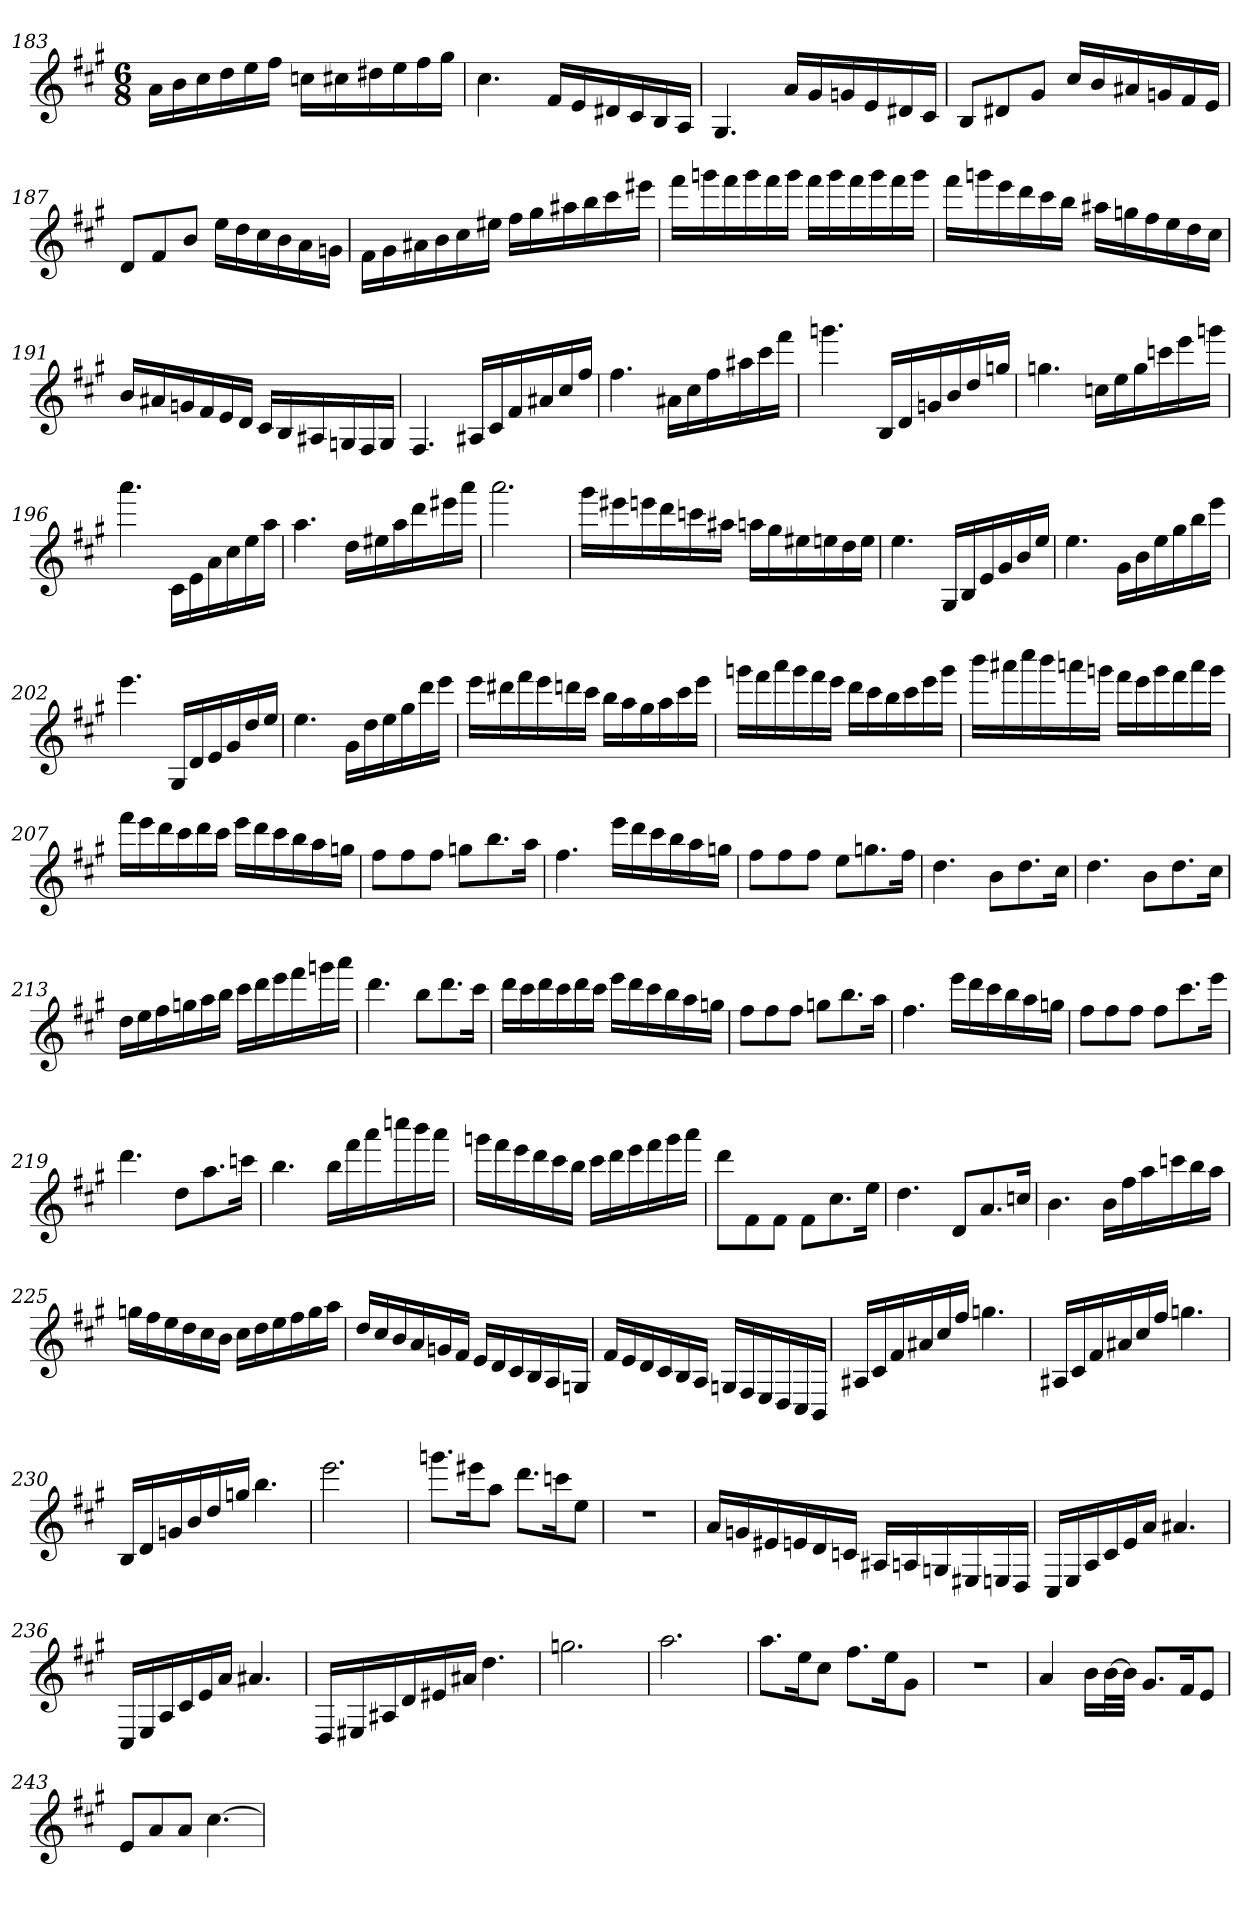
**kern
*part1
*staff1
*clefG2
*k[f#c#g#]
*A:
*M6/8
=183
16a\LL
16b\
16cc#\
16dd\
16ee\
16ff#\JJ
16ccn\LL
16cc#X\
16dd#X\
16ee\
16ff#\
16gg#\JJ
=184
4.cc#
16f#/LL
16e/
16d#X/
16c#/
16B/
16A/JJ
=185
4.G#
16a/LL
16g#/
16gn/
16e/
16d#X/
16c#/JJ
=186
8B/L
8d#X/
8g#/J
16cc#/LL
16b/
16a#X/
16gn/
16f#/
16e/JJ
=187
8d/L
8f#/
8b/J
16ee\LL
16dd\
16cc#\
16b\
16a\
16gn\JJ
=188
16f#\LL
16g#\
16a#X\
16b\
16cc#\
16ee#X\JJ
16ff#\LL
16gg#\
16aa#X\
16bb\
16ccc#\
16eee#X\JJ
=189
16fff#\LL
16gggn\
16fff#\
16ggg\
16fff#\
16ggg\JJ
16fff#\LL
16ggg\
16fff#\
16ggg\
16fff#\
16ggg\JJ
=190
16fff#\LL
16gggn\
16eee\
16ddd\
16ccc#\
16bb\JJ
16aa#X\LL
16ggn\
16ff#\
16ee\
16dd\
16cc#\JJ
=191
16b/LL
16a#X/
16gn/
16f#/
16e/
16d/JJ
16c#/LL
16B/
16A#X/
16Gn/
16F#/
16G/JJ
=192
4.F#
16A#X/LL
16c#/
16f#/
16a#X/
16cc#/
16ff#/JJ
=193
4.ff#
16a#X\LL
16cc#\
16ff#\
16aa#X\
16ccc#\
16fff#\JJ
=194
4.gggn
16B/LL
16d/
16gn/
16b/
16dd/
16ggn/JJ
=195
4.ggn
16ccn\LL
16ee\
16gg\
16cccn\
16eee\
16gggn\JJ
=196
4.aaa
16c#\LL
16e\
16a\
16cc#\
16ee\
16aa\JJ
=197
4.aa
16dd\LL
16ee#X\
16aa\
16ddd\
16eee#X\
16aaa\JJ
=198
2.aaa
=199
16ggg#\LL
16eee#X\
16eeen\
16ddd\
16cccn\
16aa#X\JJ
16aan\LL
16gg#\
16ee#X\
16een\
16dd\
16ee\JJ
=200
4.ee
16G#/LL
16B/
16e/
16g#/
16b/
16ee/JJ
=201
4.ee
16g#\LL
16b\
16ee\
16gg#\
16bb\
16eee\JJ
=202
4.eee
16G#/LL
16d/
16e/
16g#/
16dd/
16ee/JJ
=203
4.ee
16g#\LL
16dd\
16ee\
16gg#\
16ddd\
16eee\JJ
=204
16eee\LL
16ddd#X\
16fff#\
16eee\
16dddn\
16ccc#\JJ
16bb\LL
16aa\
16gg#\
16aa\
16ccc#\
16eee\JJ
=205
16gggn\LL
16fff#\
16aaa\
16ggg\
16fff#\
16eee\JJ
16ddd\LL
16ccc#\
16bb\
16ccc#\
16eee\
16ggg\JJ
=206
16bbb\LL
16aaa#X\
16cccc#\
16bbb\
16aaan\
16gggn\JJ
16fff#\LL
16eee\
16ggg\
16fff#\
16aaa\
16ggg\JJ
=207
16fff#\LL
16eee\
16ddd\
16ccc#\
16ddd\
16ccc#\JJ
16eee\LL
16ddd\
16ccc#\
16bb\
16aa\
16ggn\JJ
=208
8ff#\L
8ff#\
8ff#\J
8ggn\L
8.bb\
16aa\Jk
=209
4.ff#
16eee\LL
16ddd\
16ccc#\
16bb\
16aa\
16ggn\JJ
=210
8ff#\L
8ff#\
8ff#\J
8ee\L
8.ggn\
16ff#\Jk
=211
4.dd
8b\L
8.dd\
16cc#\Jk
=212
4.dd
8b\L
8.dd\
16cc#\Jk
=213
16dd\LL
16ee\
16ff#\
16ggn\
16aa\
16bb\JJ
16ccc#\LL
16ddd\
16eee\
16fff#\
16gggn\
16aaa\JJ
=214
4.ddd
8bb\L
8.ddd\
16ccc#\Jk
=215
16ddd\LL
16ccc#\
16ddd\
16ccc#\
16ddd\
16ccc#\JJ
16eee\LL
16ddd\
16ccc#\
16bb\
16aa\
16ggn\JJ
=216
8ff#\L
8ff#\
8ff#\J
8ggn\L
8.bb\
16aa\Jk
=217
4.ff#
16eee\LL
16ddd\
16ccc#\
16bb\
16aa\
16ggn\JJ
=218
8ff#\L
8ff#\
8ff#\J
8ff#\L
8.ccc#\
16eee\Jk
=219
4.ddd
8dd\L
8.aa\
16cccn\Jk
=220
4.bb
16bb\LL
16fff#\
16aaa\
16ccccn\
16bbb\
16aaa\JJ
=221
16gggn\LL
16fff#\
16eee\
16ddd\
16ccc#\
16bb\JJ
16ccc#\LL
16ddd\
16eee\
16fff#\
16ggg\
16aaa\JJ
=222
8ddd\L
8f#\
8f#\J
8f#\L
8.cc#\
16ee\Jk
=223
4.dd
8d/L
8.a/
16ccn/Jk
=224
4.b
16b\LL
16ff#\
16aa\
16cccn\
16bb\
16aa\JJ
=225
16ggn\LL
16ff#\
16ee\
16dd\
16cc#\
16b\JJ
16cc#\LL
16dd\
16ee\
16ff#\
16gg\
16aa\JJ
=226
16dd/LL
16cc#/
16b/
16a/
16gn/
16f#/JJ
16e/LL
16d/
16c#/
16B/
16A/
16Gn/JJ
=227
16f#/LL
16e/
16d/
16c#/
16B/
16A/JJ
16Gn/LL
16F#/
16E/
16D/
16C#/
16BB/JJ
=228
16A#X/LL
16c#/
16f#/
16a#X/
16cc#/
16ff#/JJ
4.ggn
=229
16A#X/LL
16c#/
16f#/
16a#X/
16cc#/
16ff#/JJ
4.ggn
=230
16B/LL
16d/
16gn/
16b/
16dd/
16ggn/JJ
4.bb
=231
2.eee
=232
8.gggn\L
16eee#X\K
8aa\J
8.ddd\L
16cccn\K
8ee\J
=233
2.r
=234
16a/LL
16gn/
16e#X/
16en/
16d/
16cn/JJ
16A#X/LL
16An/
16Gn/
16E#X/
16En/
16D/JJ
=235
16C#/LL
16E/
16A/
16c#/
16e/
16a/JJ
4.a#X
=236
16C#/LL
16E/
16A/
16c#/
16e/
16a/JJ
4.a#X
=237
16D/LL
16E#X/
16A#X/
16d/
16e#X/
16a#X/JJ
4.dd
=238
2.ggn
=239
2.aa
=240
8.aa\L
16ee\K
8cc#\J
8.ff#\L
16ee\K
8g#\J
=241
2.r
=242
4a
16b\LL
[32b\L
32b\JJJ]
8.g#/L
16f#/K
8e/J
=243
8e/L
8a/
8a/J
[4.cc#
=
*-
